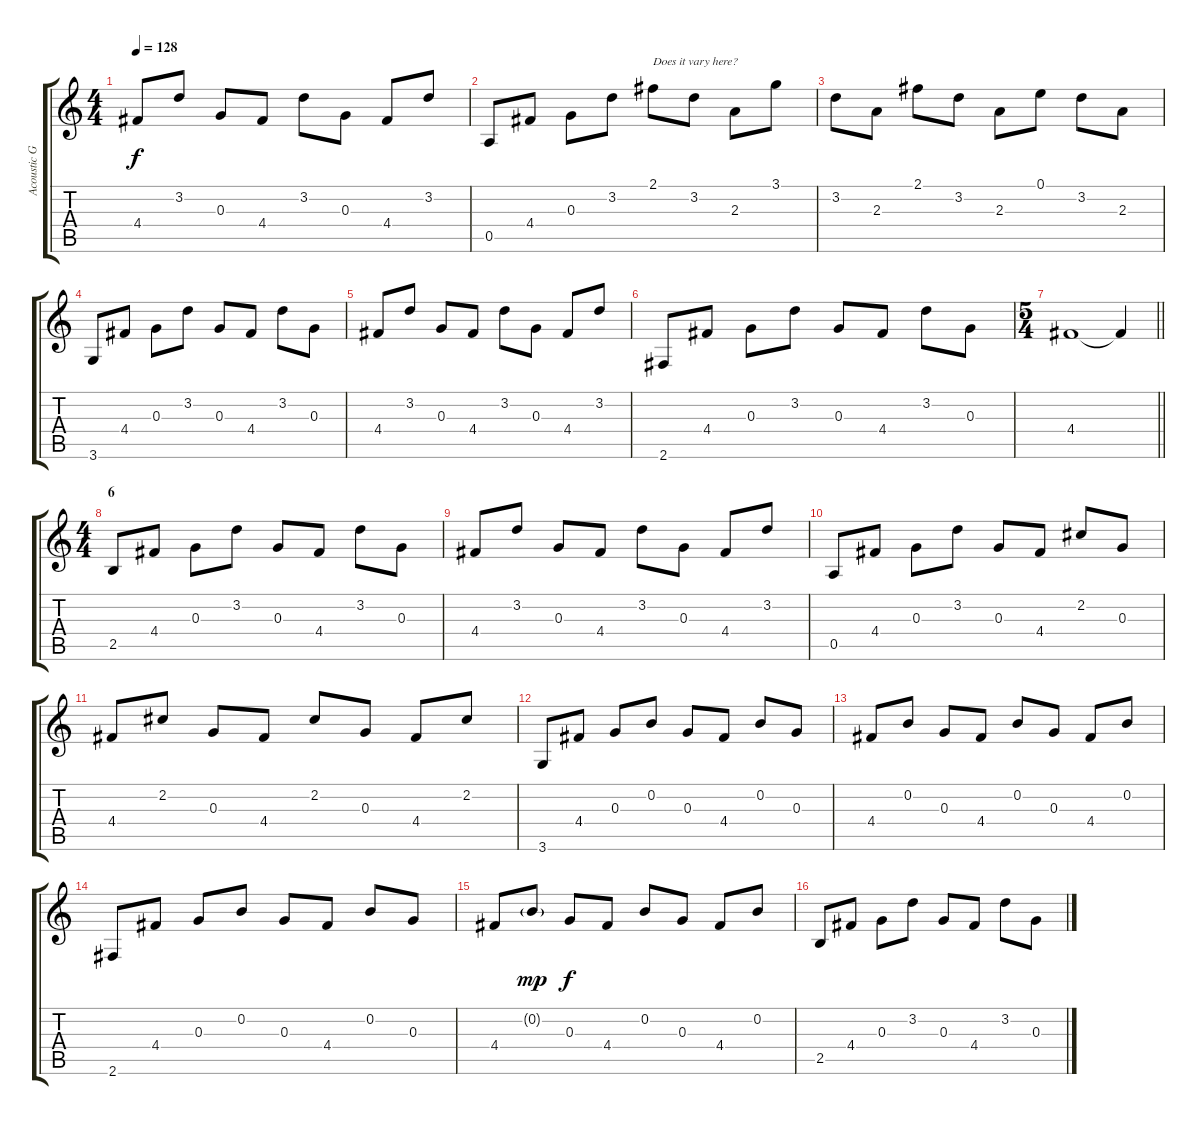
\track ("Acoustic Guitar" "Acoustic G") {instrument acousticguitarnylon}
\staff {score tabs}
\tuning (E4 B3 G3 D3 A2 E2) {hide}
\ts (4 4)
\tempo 128
\clef g2
\ks c
4.4.8{dy f} 3.2.8 0.3.8 4.4.8 3.2.8 0.3.8 4.4.8 3.2.8 |
0.5.8 4.4.8 0.3.8 3.2.8 2.1.8{txt "Does it vary here?"} 3.2.8 2.3.8 3.1.8 |
3.2.8 2.3.8 2.1.8 3.2.8 2.3.8 0.1.8 3.2.8 2.3.8 |
3.6.8 4.4.8 0.3.8 3.2.8 0.3.8 4.4.8 3.2.8 0.3.8 |
4.4.8 3.2.8 0.3.8 4.4.8 3.2.8 0.3.8 4.4.8 3.2.8 |
2.6.8 4.4.8 0.3.8 3.2.8 0.3.8 4.4.8 3.2.8 0.3.8 |
\ts (5 4)
\barLineRight lightlight
4.4.1 4.4{t}.4 |
\ts (4 4)
\section ("" "6")
2.5.8 4.4.8 0.3.8 3.2.8 0.3.8 4.4.8 3.2.8 0.3.8 |
4.4.8 3.2.8 0.3.8 4.4.8 3.2.8 0.3.8 4.4.8 3.2.8 |
0.5.8 4.4.8 0.3.8 3.2.8 0.3.8 4.4.8 2.2.8 0.3.8 |
4.4.8 2.2.8 0.3.8 4.4.8 2.2.8 0.3.8 4.4.8 2.2.8 |
3.6.8 4.4.8 0.3.8 0.2.8 0.3.8 4.4.8 0.2.8 0.3.8 |
4.4.8 0.2.8 0.3.8 4.4.8 0.2.8 0.3.8 4.4.8 0.2.8 |
2.6.8 4.4.8 0.3.8 0.2.8 0.3.8 4.4.8 0.2.8 0.3.8 |
4.4.8 0.2{g}.8{dy mp} 0.3.8{dy f} 4.4.8 0.2.8 0.3.8 4.4.8 0.2.8 |
2.5.8 4.4.8 0.3.8 3.2.8 0.3.8 4.4.8 3.2.8 0.3.8
